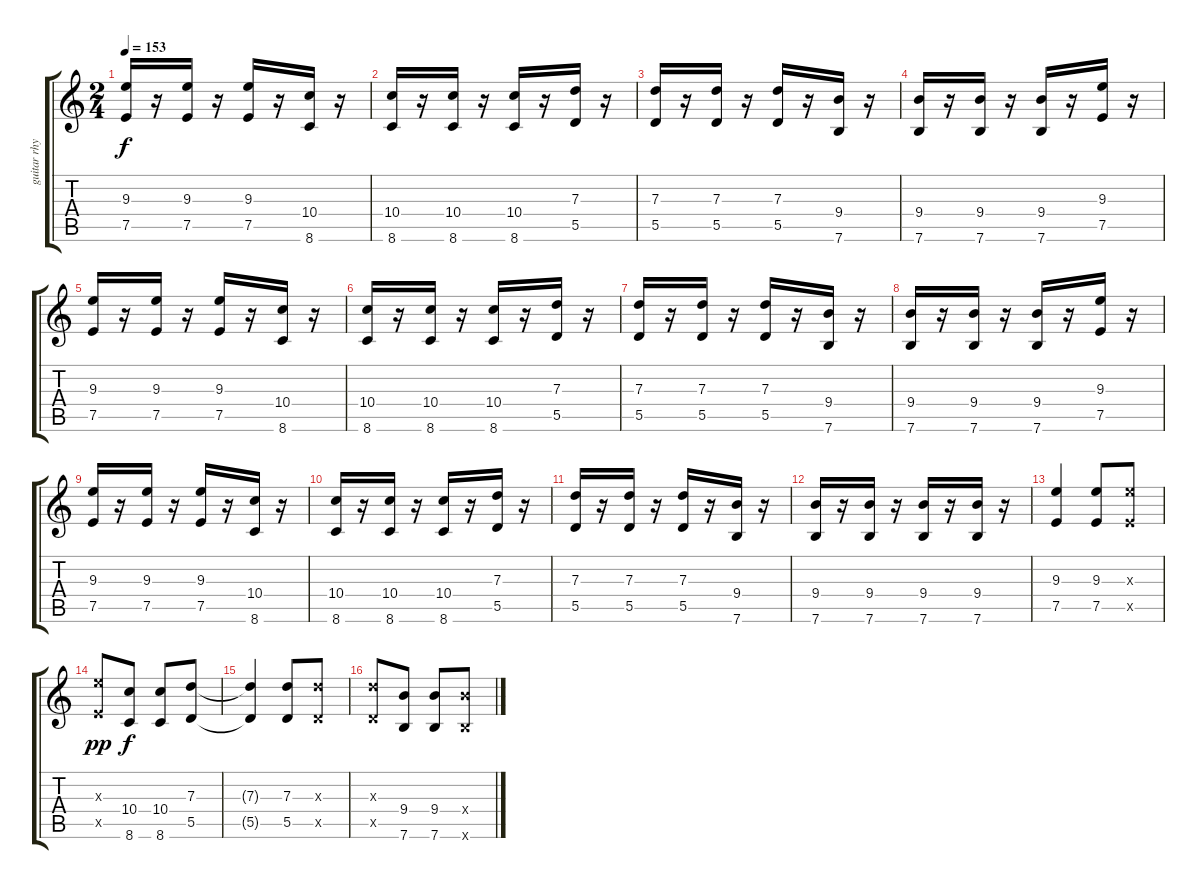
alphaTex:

\track ("guitar rhythm right" "guitar rhy") {instrument distortionguitar}
\staff {score tabs}
\tuning (E4 B3 G3 D3 A2 E2) {hide}
\ts (2 4)
\tempo 153
\clef g2
\ks c
(9.3 7.5).16{dy f} r.16 (9.3 7.5).16 r.16 (9.3 7.5).16 r.16 (10.4 8.6).16 r.16 |
(10.4 8.6).16 r.16 (10.4 8.6).16 r.16 (10.4 8.6).16 r.16 (7.3 5.5).16 r.16 |
(7.3 5.5).16 r.16 (7.3 5.5).16 r.16 (7.3 5.5).16 r.16 (9.4 7.6).16 r.16 |
(9.4 7.6).16 r.16 (9.4 7.6).16 r.16 (9.4 7.6).16 r.16 (9.3 7.5).16 r.16 |
(9.3 7.5).16 r.16 (9.3 7.5).16 r.16 (9.3 7.5).16 r.16 (10.4 8.6).16 r.16 |
(10.4 8.6).16 r.16 (10.4 8.6).16 r.16 (10.4 8.6).16 r.16 (7.3 5.5).16 r.16 |
(7.3 5.5).16 r.16 (7.3 5.5).16 r.16 (7.3 5.5).16 r.16 (9.4 7.6).16 r.16 |
(9.4 7.6).16 r.16 (9.4 7.6).16 r.16 (9.4 7.6).16 r.16 (9.3 7.5).16 r.16 |
(9.3 7.5).16 r.16 (9.3 7.5).16 r.16 (9.3 7.5).16 r.16 (10.4 8.6).16 r.16 |
(10.4 8.6).16 r.16 (10.4 8.6).16 r.16 (10.4 8.6).16 r.16 (7.3 5.5).16 r.16 |
(7.3 5.5).16 r.16 (7.3 5.5).16 r.16 (7.3 5.5).16 r.16 (9.4 7.6).16 r.16 |
(9.4 7.6).16 r.16 (9.4 7.6).16 r.16 (9.4 7.6).16 r.16 (9.4 7.6).16 r.16 |
(9.3 7.5).4 (9.3 7.5).8 (9.3{x} 7.5{x}).8 |
(9.3{x} 7.5{x}).8{dy pp} (10.4 8.6).8{dy f} (10.4 8.6).8 (7.3 5.5).8 |
(7.3{t} 5.5{t}).4 (7.3 5.5).8 (7.3{x} 5.5{x}).8 |
(7.3{x} 5.5{x}).8 (9.4 7.6).8 (9.4 7.6).8 (9.4{x} 7.6{x}).8
